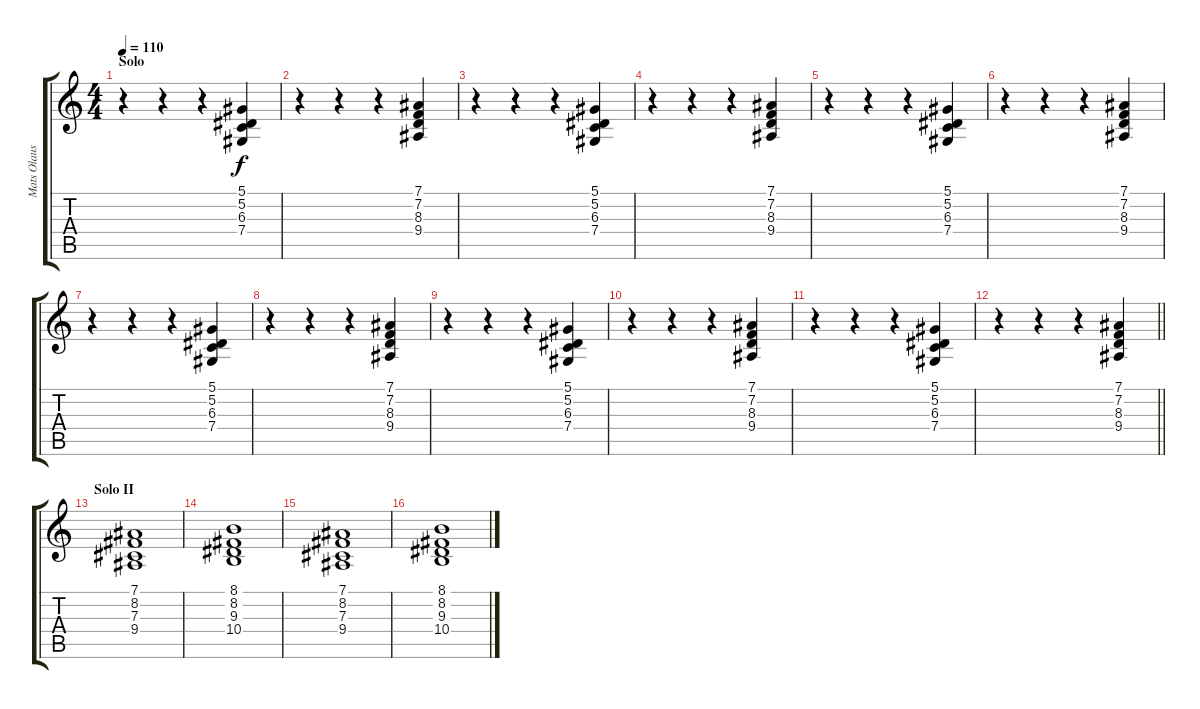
\track ("Mats Olausson" "Mats Olaus") {instrument synthbrass1}
\staff {score tabs}
\tuning (Eb4 Bb3 Gb3 Db3 Ab2 Eb2) {hide}
\ts (4 4)
\section ("" "Solo")
\tempo 110
\clef g2
\ks c
r.4{dy f} r.4 r.4 (5.1 5.2 6.3 7.4).4 |
r.4 r.4 r.4 (7.1 7.2 8.3 9.4).4 |
r.4 r.4 r.4 (5.1 5.2 6.3 7.4).4 |
r.4 r.4 r.4 (7.1 7.2 8.3 9.4).4 |
r.4 r.4 r.4 (5.1 5.2 6.3 7.4).4 |
r.4 r.4 r.4 (7.1 7.2 8.3 9.4).4 |
r.4 r.4 r.4 (5.1 5.2 6.3 7.4).4 |
r.4 r.4 r.4 (7.1 7.2 8.3 9.4).4 |
r.4 r.4 r.4 (5.1 5.2 6.3 7.4).4 |
r.4 r.4 r.4 (7.1 7.2 8.3 9.4).4 |
r.4 r.4 r.4 (5.1 5.2 6.3 7.4).4 |
\barLineRight lightlight
r.4 r.4 r.4 (7.1 7.2 8.3 9.4).4 |
\section ("" "Solo II")
(7.1 8.2 7.3 9.4).1 |
(8.1 8.2 9.3 10.4).1 |
(7.1 8.2 7.3 9.4).1 |
(8.1 8.2 9.3 10.4).1
